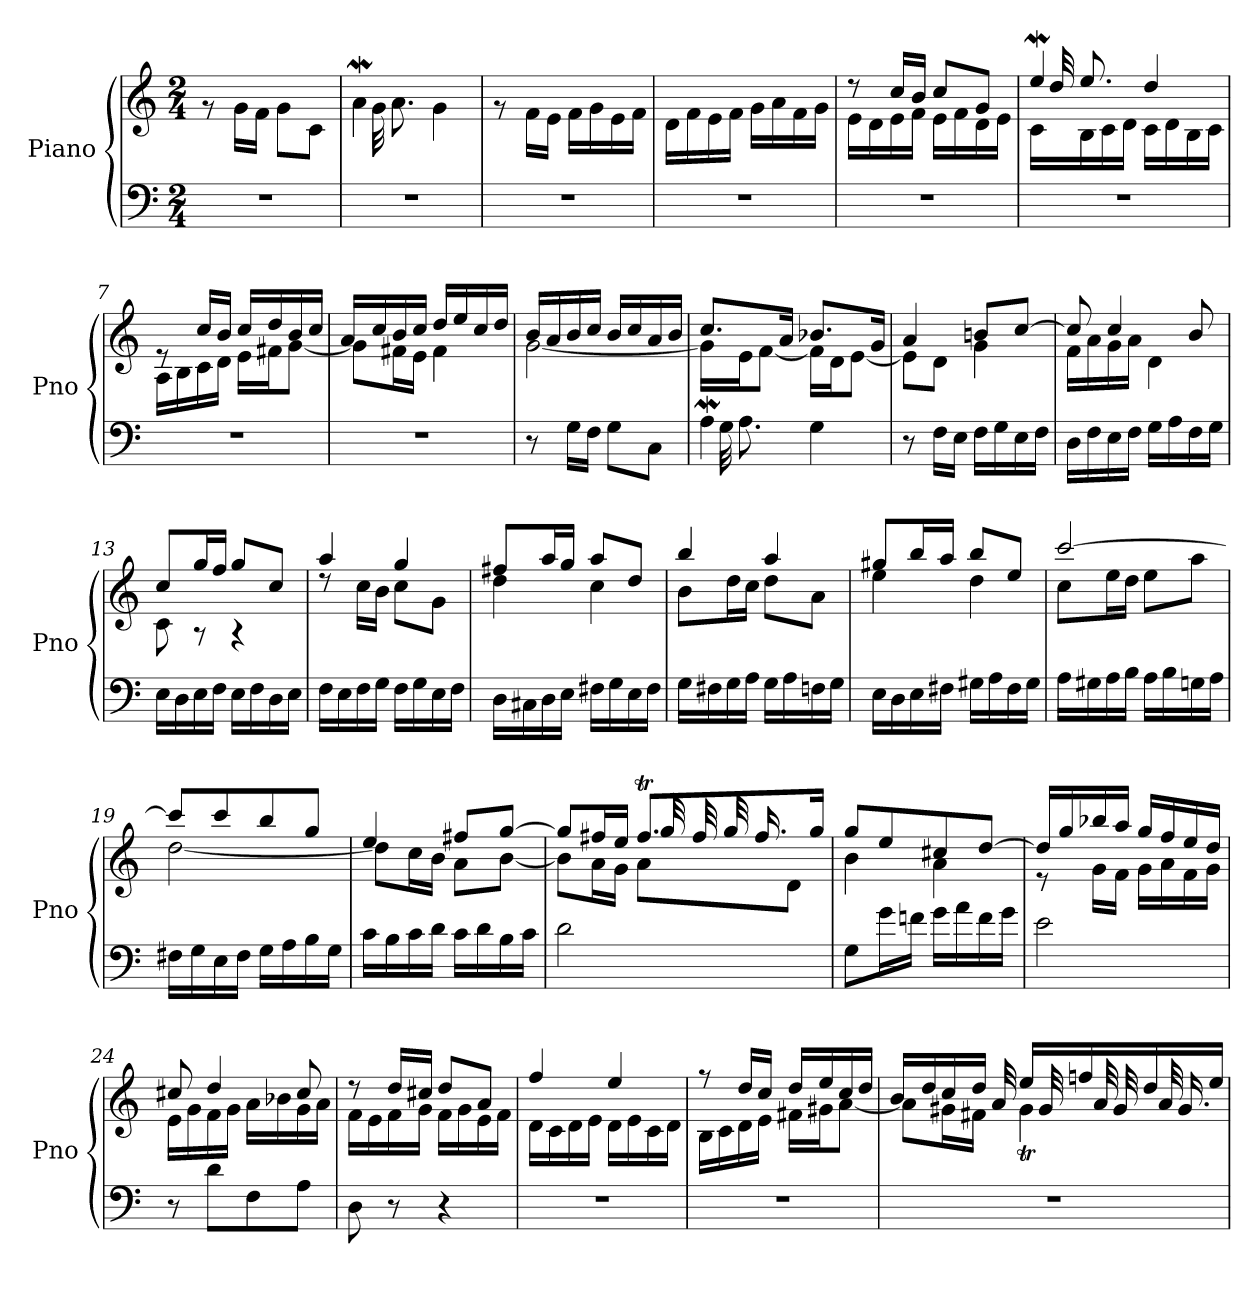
**kern	**kern
*part1	*part1
*staff2	*staff1
*I"Piano	*
*I'Pno	*
*clefF4	*clefG2
*k[]	*k[]
*M2/4	*M2/4
=1	=1
2r	8rg
.	16g\LL
.	16f\JJ
.	8g\L
.	8c\J
=2	=2
*	*^
2r	4aW\	32ryy
.	.	32g
.	.	8.a
.	4g\	4ryy
*	*v	*v
=3	=3
2r	8rg
.	16f\LL
.	16e\JJ
.	16f\LL
.	16g\
.	16e\
.	16f\JJ
=4	=4
2r	16d\LL
.	16f\
.	16e\
.	16f\JJ
.	16g\LL
.	16a\
.	16f\
.	16g\JJ
=5	=5
*	*^
2r	8r	16e\LL
.	.	16d\
.	16cc/LL	16e\
.	16b/JJ	16f\JJ
.	8cc/L	16e\LL
.	.	16f\
.	8g/J	16d\
.	.	16e\JJ
=6	=6	=6
*	*	*^
2r	4eeW/	16c\LL	32ryy
.	.	.	32dd
.	.	16B\	8.ee
.	.	16c\	.
.	.	16d\JJ	.
.	4dd/	16c\LL	4ryy
.	.	16d\	.
.	.	16B\	.
.	.	16c\JJ	.
*	*	*v	*v
!!LO:LB:g=z
=7	=7	=7
2r	8re	16A\LL
.	.	16B\
.	16cc/LL	16c\
.	16b/JJ	16d\JJ
.	16cc/LL	16e\LL
.	16dd/	16f#X\J
.	16b/	[8g\J
.	16cc/JJ	.
=8	=8	=8
2r	16a/LL	8g\L]
.	16cc/	.
.	16b/	16f#X\L
.	16cc/JJ	16e\JJ
.	16dd/LL	4f#\
.	16ee/	.
.	16cc/	.
.	16dd/JJ	.
=9	=9	=9
8r	16b/LL	[2g\
.	16a/	.
16G\LL	16b/	.
16F\JJ	16cc/JJ	.
8G\L	16b/LL	.
.	16cc/	.
8C\J	16a/	.
.	16b/JJ	.
=10	=10	=10
*^	*	*
4AW\	32ryy	8.cc/L	16g\LL]
.	32G	.	.
.	8.A	.	16e\J
.	.	.	[8f\J
.	.	16a/Jk	.
4G\	4ryy	8.b-X/L	16f\LL]
.	.	.	16d\J
.	.	.	[8e\J
.	.	16g/Jk	.
*v	*v	*	*
=11	=11	=11
8r	4a/	8e\L]
16F\LL	.	8d\J
16E\JJ	.	.
16F\LL	8bn/L	4g\
16G\	.	.
16E\	[8cc/J	.
16F\JJ	.	.
=12	=12	=12
16D\LL	8cc/]	16f\LL
16F\	.	16a\
16E\	4cc/	16g\
16F\JJ	.	16a\JJ
16G\LL	.	4d\
16A\	.	.
16F\	8b/	.
16G\JJ	.	.
!!LO:LB:g=z	!!
=13	=13	=13
16E\LL	8cc/L	8c\
16D\	.	.
16E\	16gg/L	8r
16F\JJ	16ff/JJ	.
16E\LL	8gg/L	4r
16F\	.	.
16D\	8cc/J	.
16E\JJ	.	.
=14	=14	=14
16F\LL	4aa/	8rdd
16E\	.	.
16F\	.	16cc\LL
16G\JJ	.	16b\JJ
16F\LL	4gg/	8cc\L
16G\	.	.
16E\	.	8g\J
16F\JJ	.	.
=15	=15	=15
16D\LL	8ff#X/L	4dd\
16C#X\	.	.
16D\	16aa/L	.
16E\JJ	16gg/JJ	.
16F#X\LL	8aa/L	4cc\
16G\	.	.
16E\	8dd/J	.
16F#\JJ	.	.
=16	=16	=16
16G\LL	4bb/	8b\L
16F#X\	.	.
16G\	.	16dd\L
16A\JJ	.	16cc\JJ
16G\LL	4aa/	8dd\L
16A\	.	.
16Fn\	.	8a\J
16G\JJ	.	.
=17	=17	=17
16E\LL	8gg#X/L	4ee\
16D\	.	.
16E\	16bb/L	.
16F#X\JJ	16aa/JJ	.
16G#X\LL	8bb/L	4dd\
16A\	.	.
16F#\	8ee/J	.
16G#\JJ	.	.
!!LO:LB:g=z	!!
=18	=18	=18
16A\LL	[2ccc/	8cc\L
16G#X\	.	.
16A\	.	16ee\L
16B\JJ	.	16dd\JJ
16A\LL	.	8ee\L
16B\	.	.
16Gn\	.	8aa\J
16A\JJ	.	.
=19	=19	=19
16F#X\LL	8ccc/L]	[2dd\
16G\	.	.
16E\	8ccc/	.
16F#\JJ	.	.
16G\LL	8bb/	.
16A\	.	.
16B\	8gg/J	.
16G\JJ	.	.
=20	=20	=20
16c\LL	4ee/	8dd\L]
16B\	.	.
16c\	.	16cc\L
16d\JJ	.	16b\JJ
16c\LL	8ff#X/L	8a\L
16d\	.	.
16B\	[8gg/J	[8b\J
16c\JJ	.	.
=21	=21	=21
*	*	*^
2d\	8gg/L]	8b\L]	4ryy
.	16ff#X/L	16a\L	.
.	16ee/JJ	16g\JJ	.
.	8.ff#t/L	8a\L	32gg
.	.	.	32ff#
.	.	.	32gg
.	.	.	16.ff#
.	.	8d\J	.
.	16gg/Jk	.	16ryy
*	*	*v	*v
=22	=22	=22
8G\L	8gg/L	4b\
16g\L	8ee/	.
16fn\JJ	.	.
16g\LL	8cc#X/	4a\
16a\	.	.
16f\	[8dd/J	.
16g\JJ	.	.
=23	=23	=23
2e\	16dd/LL]	8r
.	16gg/	.
.	16bb-X/	16g\LL
.	16aa/JJ	16f\JJ
.	16gg/LL	16g\LL
.	16ff/	16a\
.	16ee/	16f\
.	16dd/JJ	16g\JJ
!!LO:LB:g=z	!!
=24	=24	=24
8r	8cc#X/	16e\LL
.	.	16g\
8d\L	4dd/	16f\
.	.	16g\JJ
8F\	.	16a\LL
.	.	16b-X\
8A\J	8cc#/	16g\
.	.	16a\JJ
=25	=25	=25
8D\	8r	16f\LL
.	.	16e\
8r	16dd/LL	16f\
.	16cc#X/JJ	16g\JJ
4r	8dd/L	16f\LL
.	.	16g\
.	8a/J	16e\
.	.	16f\JJ
=26	=26	=26
2r	4ff/	16d\LL
.	.	16c\
.	.	16d\
.	.	16e\JJ
.	4ee/	16d\LL
.	.	16e\
.	.	16c\
.	.	16d\JJ
=27	=27	=27
2r	8r	16B\LL
.	.	16c\
.	16dd/LL	16d\
.	16cc/JJ	16e\JJ
.	16dd/LL	16f#X\LL
.	16ee/	16g#X\J
.	16cc/	[8a\J
.	16dd/JJ	.
=28	=28	=28
*	*	*^
2r	16b/LL	8a\L]	4ryy
.	16dd/	.	.
.	16cc/	16g#X\L	.
.	16dd/JJ	16f#X\JJ	.
.	16ee/LL	4g#t\	32a
.	.	.	32g#
.	16ffn/	.	32a
.	.	.	32g#
.	16dd/	.	32a
.	.	.	16.g#
.	16ee/JJ	.	.
*	*v	*v	*v
=	=
*-	*-
